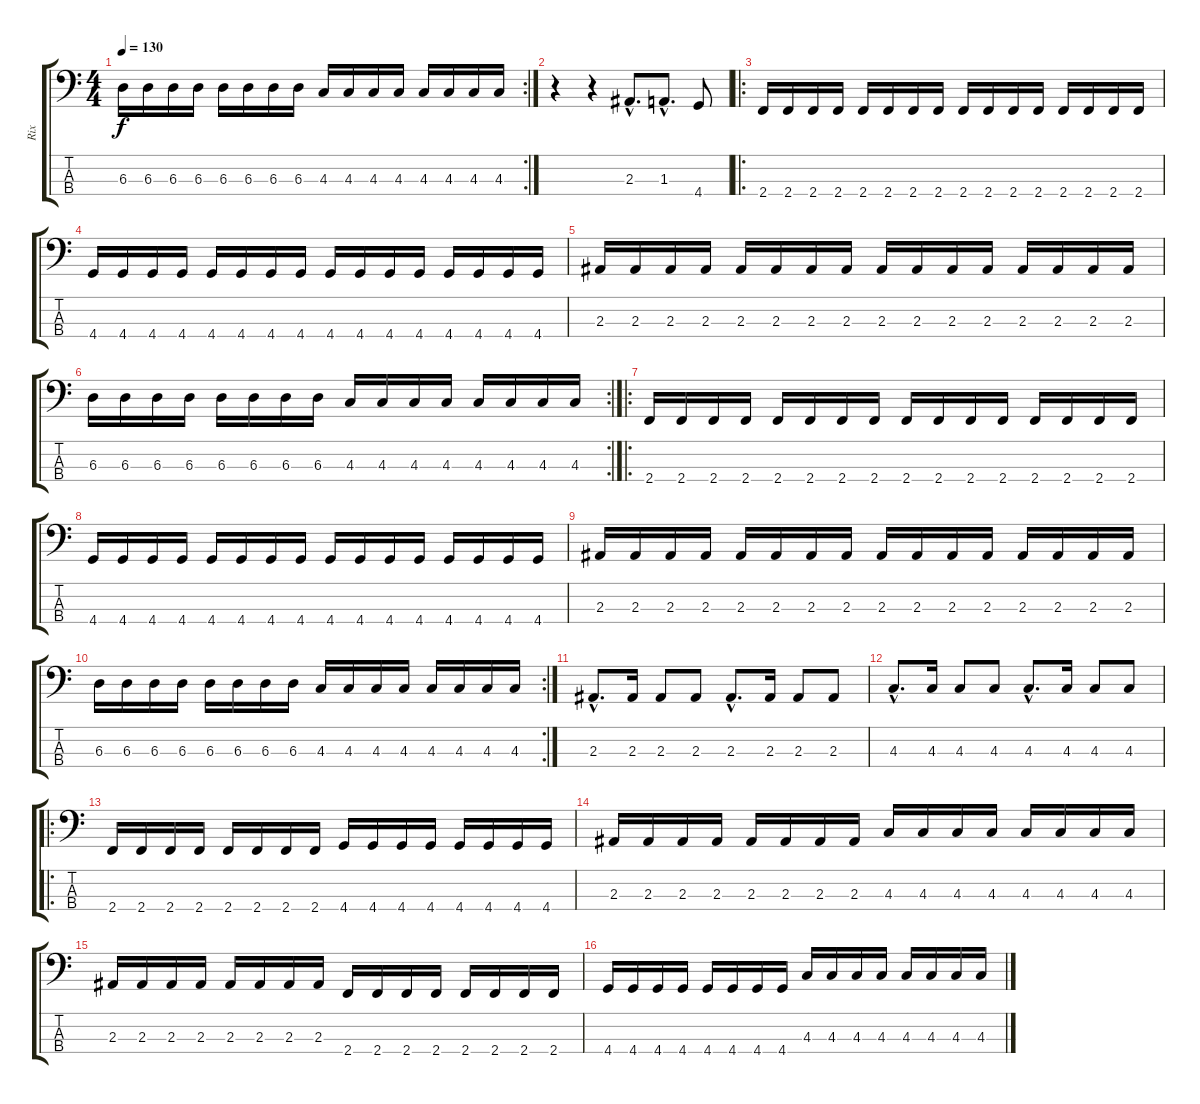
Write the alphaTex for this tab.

\track ("Rix" "Rix") {instrument electricbasspick}
\staff {score tabs}
\tuning (Gb2 Db2 Ab1 Eb1) {hide}
\rc 2
\ts (4 4)
\tempo 130
\clef f4
\ks c
6.3.16{dy f} 6.3.16 6.3.16 6.3.16 6.3.16 6.3.16 6.3.16 6.3.16 4.3.16 4.3.16 4.3.16 4.3.16 4.3.16 4.3.16 4.3.16 4.3.16 |
r.4 r.4 2.3{hac}.8{d} 1.3{hac}.8{d} 4.4.8 |
\ro
2.4.16 2.4.16 2.4.16 2.4.16 2.4.16 2.4.16 2.4.16 2.4.16 2.4.16 2.4.16 2.4.16 2.4.16 2.4.16 2.4.16 2.4.16 2.4.16 |
4.4.16 4.4.16 4.4.16 4.4.16 4.4.16 4.4.16 4.4.16 4.4.16 4.4.16 4.4.16 4.4.16 4.4.16 4.4.16 4.4.16 4.4.16 4.4.16 |
2.3.16 2.3.16 2.3.16 2.3.16 2.3.16 2.3.16 2.3.16 2.3.16 2.3.16 2.3.16 2.3.16 2.3.16 2.3.16 2.3.16 2.3.16 2.3.16 |
\rc 2
6.3.16 6.3.16 6.3.16 6.3.16 6.3.16 6.3.16 6.3.16 6.3.16 4.3.16 4.3.16 4.3.16 4.3.16 4.3.16 4.3.16 4.3.16 4.3.16 |
\ro
2.4.16 2.4.16 2.4.16 2.4.16 2.4.16 2.4.16 2.4.16 2.4.16 2.4.16 2.4.16 2.4.16 2.4.16 2.4.16 2.4.16 2.4.16 2.4.16 |
4.4.16 4.4.16 4.4.16 4.4.16 4.4.16 4.4.16 4.4.16 4.4.16 4.4.16 4.4.16 4.4.16 4.4.16 4.4.16 4.4.16 4.4.16 4.4.16 |
2.3.16 2.3.16 2.3.16 2.3.16 2.3.16 2.3.16 2.3.16 2.3.16 2.3.16 2.3.16 2.3.16 2.3.16 2.3.16 2.3.16 2.3.16 2.3.16 |
\rc 2
6.3.16 6.3.16 6.3.16 6.3.16 6.3.16 6.3.16 6.3.16 6.3.16 4.3.16 4.3.16 4.3.16 4.3.16 4.3.16 4.3.16 4.3.16 4.3.16 |
2.3{hac}.8{d} 2.3.16 2.3.8 2.3.8 2.3{hac}.8{d} 2.3.16 2.3.8 2.3.8 |
4.3{hac}.8{d} 4.3.16 4.3.8 4.3.8 4.3{hac}.8{d} 4.3.16 4.3.8 4.3.8 |
\ro
2.4.16 2.4.16 2.4.16 2.4.16 2.4.16 2.4.16 2.4.16 2.4.16 4.4.16 4.4.16 4.4.16 4.4.16 4.4.16 4.4.16 4.4.16 4.4.16 |
2.3.16 2.3.16 2.3.16 2.3.16 2.3.16 2.3.16 2.3.16 2.3.16 4.3.16 4.3.16 4.3.16 4.3.16 4.3.16 4.3.16 4.3.16 4.3.16 |
2.3.16 2.3.16 2.3.16 2.3.16 2.3.16 2.3.16 2.3.16 2.3.16 2.4.16 2.4.16 2.4.16 2.4.16 2.4.16 2.4.16 2.4.16 2.4.16 |
4.4.16 4.4.16 4.4.16 4.4.16 4.4.16 4.4.16 4.4.16 4.4.16 4.3.16 4.3.16 4.3.16 4.3.16 4.3.16 4.3.16 4.3.16 4.3.16
